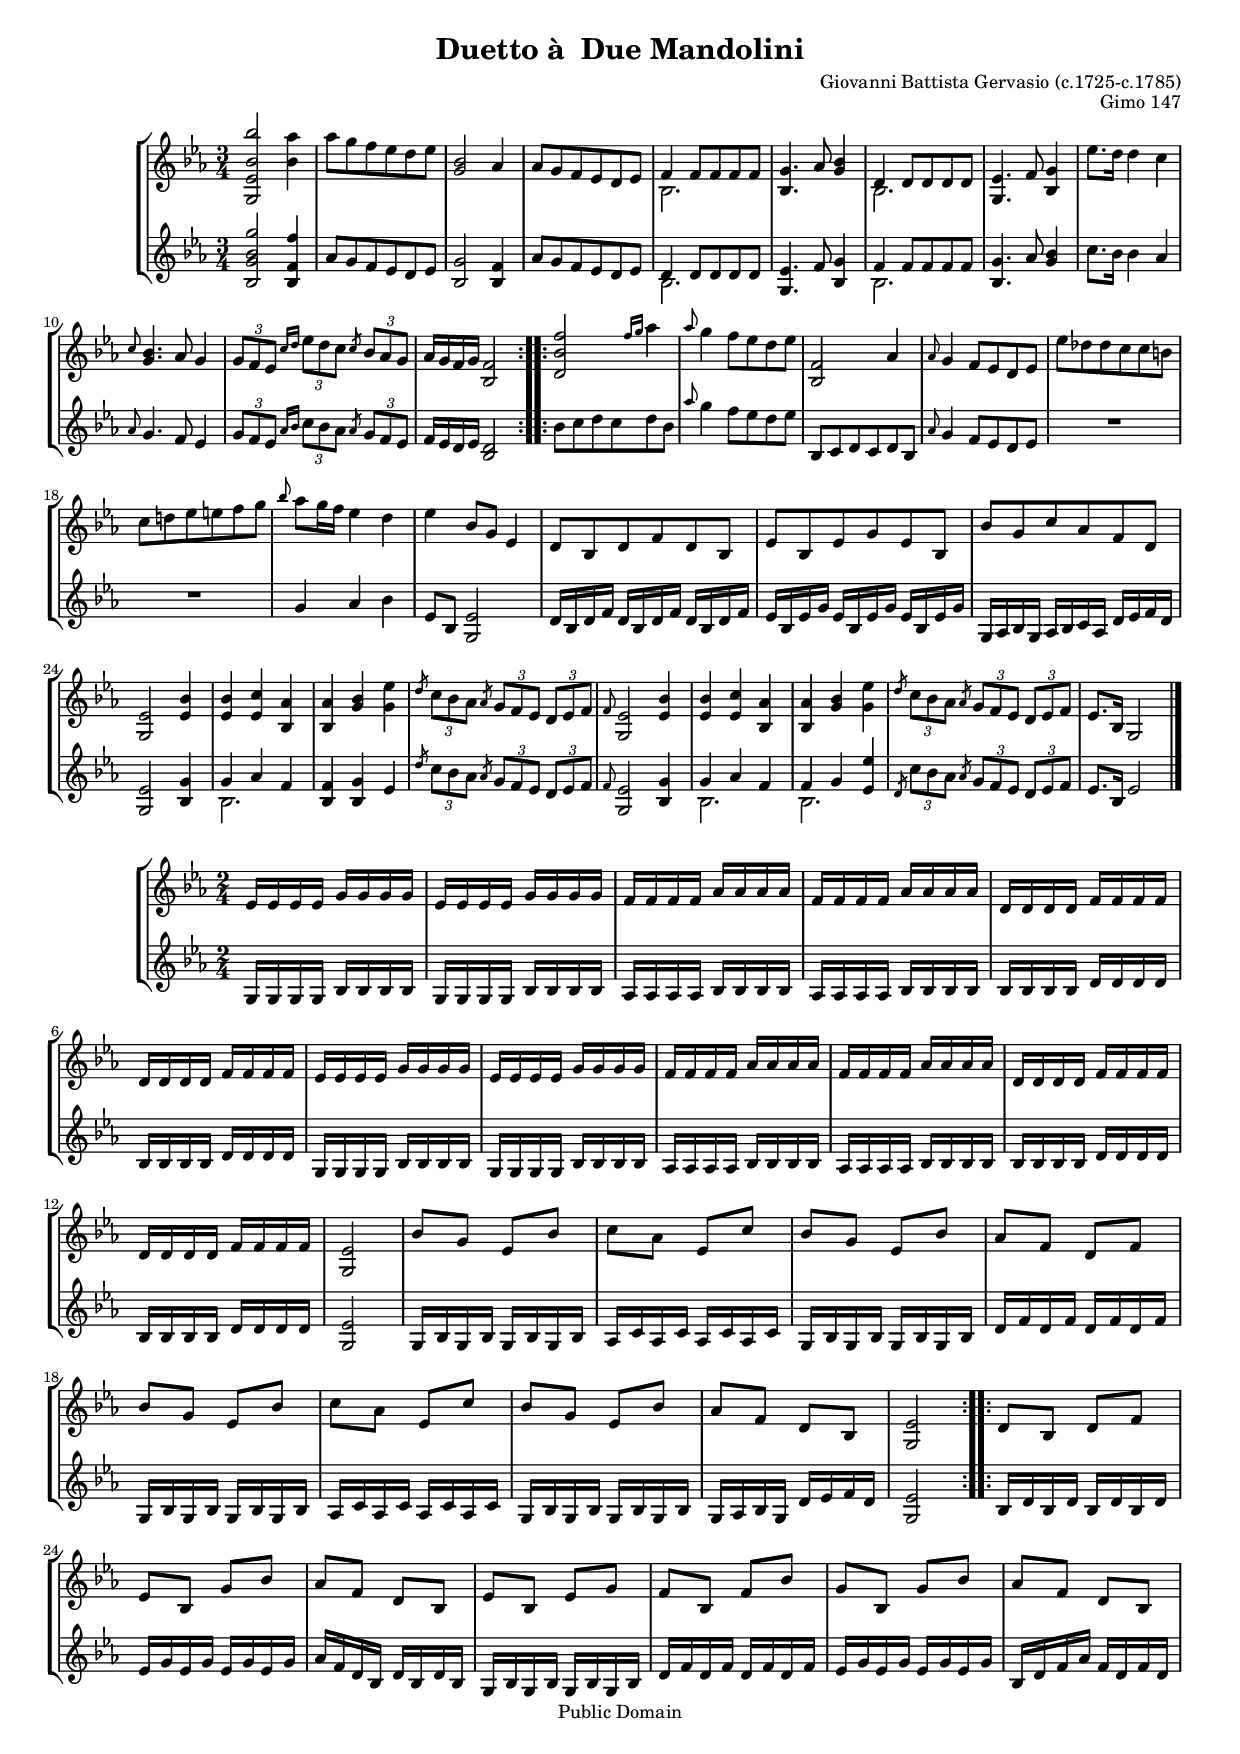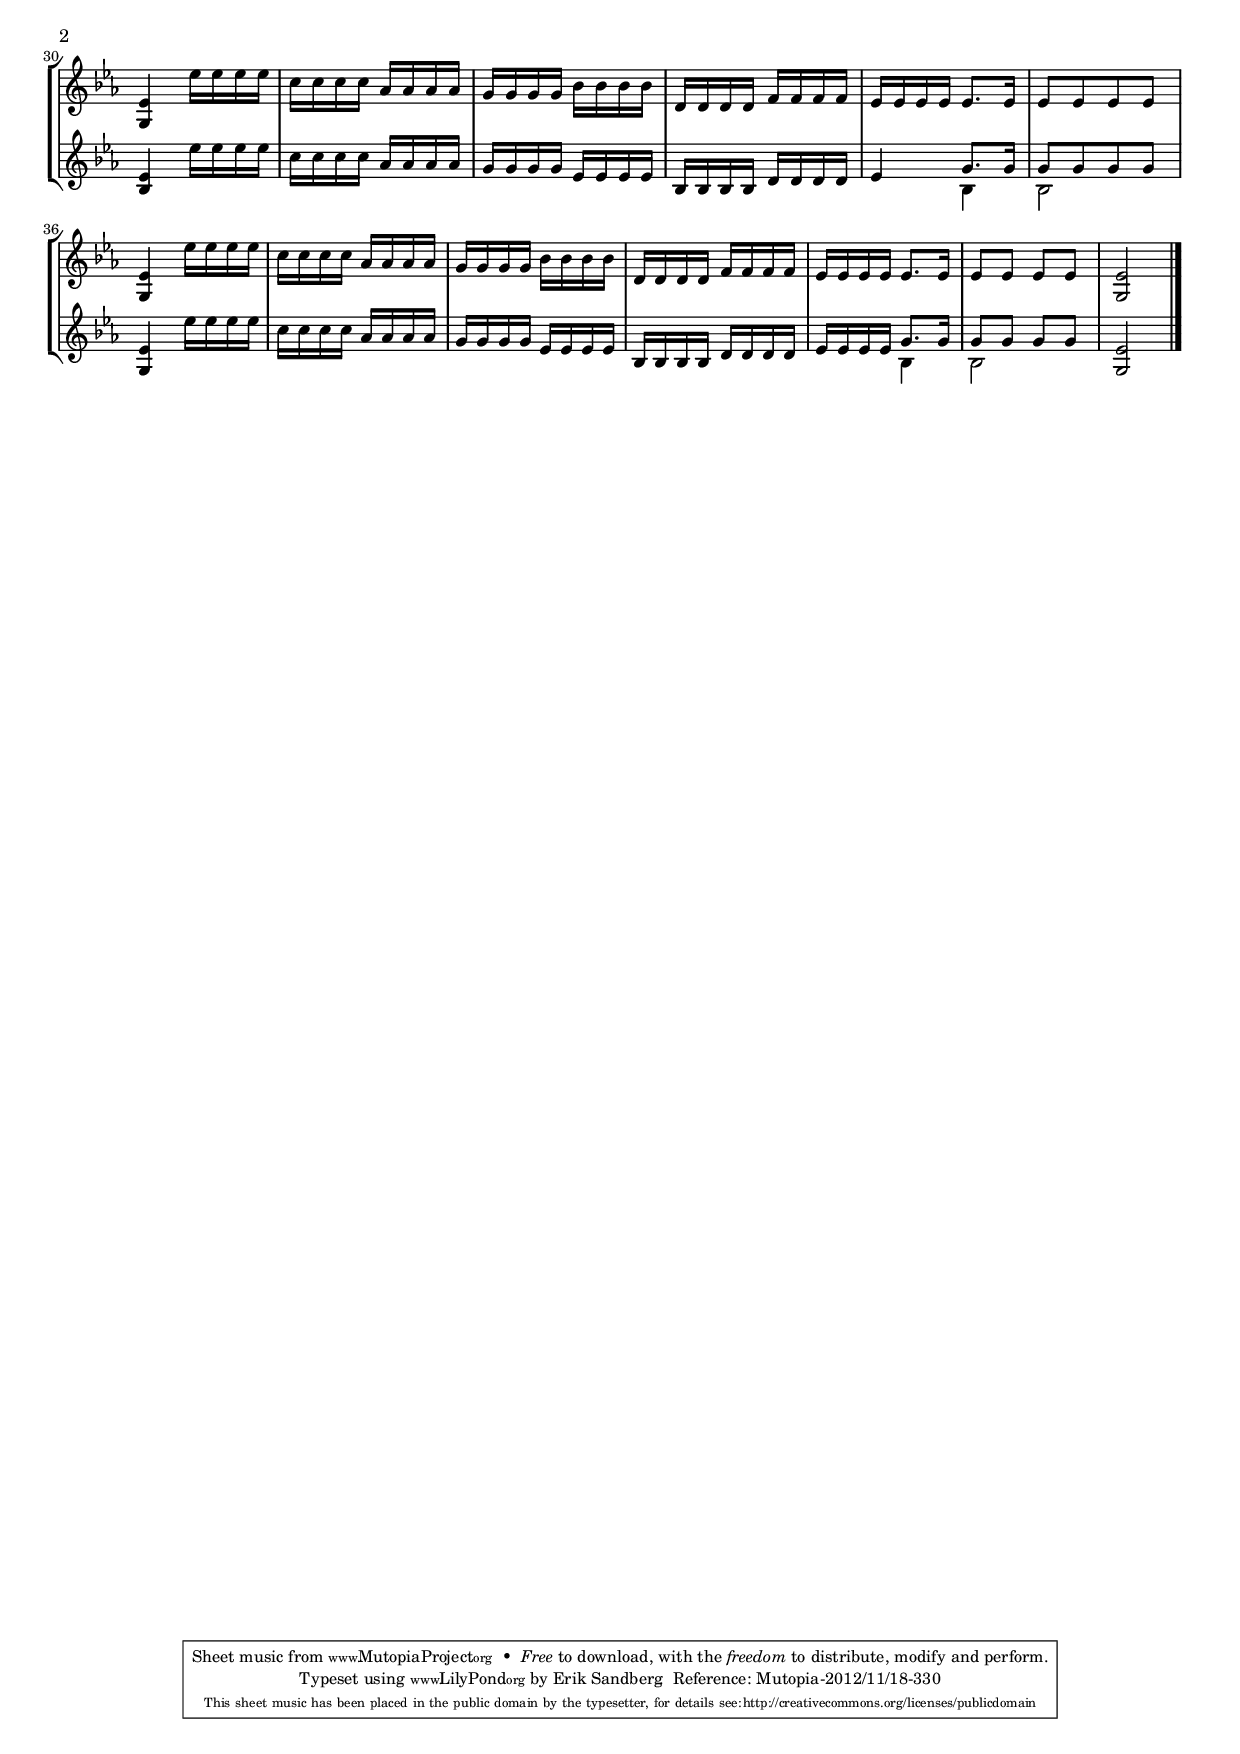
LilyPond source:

\version "2.16.0"

#(set-global-staff-size 16)
\version "2.16.0"

\header {
  title = "Duetto à  Due Mandolini"
  composer = "Giovanni Battista Gervasio (c.1725-c.1785)"
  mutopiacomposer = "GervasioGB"
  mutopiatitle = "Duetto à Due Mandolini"
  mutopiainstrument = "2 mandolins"
  date = "c.1760"
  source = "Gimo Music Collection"
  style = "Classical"
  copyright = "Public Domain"
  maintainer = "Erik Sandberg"
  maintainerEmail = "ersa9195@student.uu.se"
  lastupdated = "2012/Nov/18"

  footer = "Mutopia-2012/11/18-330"
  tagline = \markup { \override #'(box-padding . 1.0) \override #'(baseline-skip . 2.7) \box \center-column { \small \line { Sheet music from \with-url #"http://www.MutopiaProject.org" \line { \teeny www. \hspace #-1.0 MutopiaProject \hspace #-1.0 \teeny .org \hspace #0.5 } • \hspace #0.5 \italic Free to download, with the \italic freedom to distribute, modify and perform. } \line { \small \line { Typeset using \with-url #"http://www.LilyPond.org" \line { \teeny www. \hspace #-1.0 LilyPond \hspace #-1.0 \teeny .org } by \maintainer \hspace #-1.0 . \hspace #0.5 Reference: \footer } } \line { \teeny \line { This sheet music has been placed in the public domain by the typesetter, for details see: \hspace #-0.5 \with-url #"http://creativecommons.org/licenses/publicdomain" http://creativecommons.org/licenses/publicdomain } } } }
}


\version "2.16.0"
% Notes:
% Measure 31: I have added slashes through the grace notes. They are not
%   there in the manuscript, but I assumed it should be the same as in
%   measure 27 and Mandolin II in measure 31.

IMandI =  \relative c'''{
  \clef "treble"
  \key c\minor % actually g minor
  \time 3/4
  \set tupletSpannerDuration = #(ly:make-moment 1 4)

  \repeat "volta" 2 {
  <bes bes, es, g,>2 <as bes,>4 |
  as8 g f es d es |
  <bes g>2 as4 |
  %4
  as8 g f es d es |
  <<{f4 f8 f f f} \\ bes,2.>> |
  <g' bes,>4. as8 <bes g>4 |
  <<{d,4 d8 d d d} \\ bes2.>> |
  %8
  <es g,>4. f8 <g bes,>4 |
  es'8. d16 d4 c |
  <<\grace c8 bes4. g>> as8 g4 |
  \times 2/3 { g8[ f es]} \grace {c'16[ d]} \times 2/3 { es8[ d c]}
    \slashedGrace c8 \times 2/3 { bes8[ as g]} |
  %12
  as16 g f g <f bes,>2 |
  }

  \repeat "volta" 2 {
  <f' bes, d,>2 \grace {f16[ g]} as4 | \grace as8 g4 f8 es d es |
  <f, bes,>2 as4 |
  %16
  \grace as8 g4 f8 es d es |
  es' des des c c b |
  c d! es e f g |
  \grace bes8 as8 g16 f es4 d |
  %20
  es bes8 g es4 |
  d8 bes d f d bes |
  es bes es g es bes |
  bes' g c as f d |
  %24
  <es g,>2 <bes' es,>4 |
  <bes es,>4 <c es,> <as bes,> |
  <as bes,> <bes g> <es g,> |
  \slashedGrace d8 \times 2/3 { c8[ bes as]} \slashedGrace as8 \times 2/3 { g8[ f es]  d[ es f]} |
  %28
  \grace f8 <es g,>2 <bes' es,>4 |
  <bes es,>4 <c es,> <as bes,> |
  <as bes,> <bes g> <es g,> |
  \slashedGrace d8 \times 2/3 { c8[ bes as]} \slashedGrace as8 \times 2/3 { g8[ f es]  d[ es f]} |
  %32
  es8. bes16 g2 \bar "|."
  }
}

\version "2.16.0"

IMandII =  \relative c'''{
  \clef "treble"
  \key c\minor % actually g minor
  \time 3/4
  \set tupletSpannerDuration = #(ly:make-moment 1 4)

  \repeat "volta" 2 {
  <g bes, g bes,>2 <f f, bes,>4 |
  as,8 g f es d es |
  <g bes,>2 <f bes,>4 |
  %4
  as8 g f es d es |
  <<{d4 d8 d d d} \\ bes2.>> |
  <es g,>4. f8 <g bes,>4 |
  <<{f4 f8 f f f} \\ bes,2.>> |
  %8
  <g' bes,>4. as8 <bes g>4 |
  c8. bes16 bes4  as |
  \grace as8 g4. f8 es4 |
  \times 2/3 { g8[ f es]} \grace {as16[ bes]} \times 2/3 { c8[ bes as]}
    \slashedGrace as8 \times 2/3 { g8[ f es]} |
  %12
  f16 es d es <d bes>2 |
  }

  \repeat "volta" 2 {
  bes'8 c d c d bes |
  \grace as'8 g4 f8 es d es |
  bes, c d c d bes |
  %16
  \grace as'8 g4 f8 es d es |
  R2. | R2.
  g4 as bes |
  %20
  es,8 bes <es g,>2 |
   d16[ bes d f]  d[ bes d f]  d[ bes d f] |
   es[ bes es g]  es[ bes es g]  es[ bes es g] |
   g,[ as bes g]  as[ bes c as]  d[ es f d] |
  %24
  <es g,>2 <g bes,>4 |
  <<{g4 as f} \\ bes,2.>> |
  <f' bes,>4 <g bes,> es |
  \slashedGrace d'8 \times 2/3 { c[ bes as]} \slashedGrace as \times 2/3 { g[ f es]  d[ es f]} |
  %28
  \grace f8 <es g,>2 <g bes,>4 |
  <<{g4 as f} \\ bes,2.>> |
  <<{f'4 g <es' es,>} \\ bes,2.>> |
  \slashedGrace d8 \times 2/3 { c'[ bes as]} \slashedGrace as \times 2/3 { g[ f es]  d[ es f]} |
  %32
  es8. bes16 es2 \bar "|."
  }
}

\version "2.16.0"

IIMandI =  \relative c' {
  \clef "treble"
  \key es\major
  \time 2/4

  \repeat "volta" 2 {
  es16 es es es g g g g |
  es es es es g g g g |
  f f f f as as as as |
  %4
  f f f f as as as as |
  d, d d d f f f f |
  %6 Note: this bar is "es es es es g g g g" in both sources.
  d d d d f f f f |
  es es es es g g g g |
  %8
  es es es es g g g g |
  f f f f as as as as |
  f f f f as as as as |
  d, d d d f f f f |
  %12
  d d d d f f f f |
  <es g,>2 |
  bes'8 g es bes' |
  c as es c' |
  %16
  bes g es bes' |
  as f d f |
  bes g es bes' |
  c as es c' |
  %20
  bes g es bes' |
  as f d bes |
  <es g,>2
  }

  \repeat "volta" 2 {
  d8 bes d f |
  %24
  es bes g' bes |
  as f d bes |
  es bes es g |
  f bes, f' bes |
  %28
  g bes, g' bes |
  as f d bes |
  <es g,>4 es'16 es es es |
  c c c c as as as as |
  %32
  g g g g bes bes bes bes |
  d, d d d f f f f |
  es es es es es8. es16 |
   es8[ es es es] |
  %36
  <es g,>4 es'16 es es es |
  c c c c as as as as |
  g g g g bes bes bes bes |
  d, d d d f f f f |
  %40
  es es es es es8. es16 |
  es8 es es es |
  <es g,>2 \bar "|."
  }
}

\version "2.16.0"

IIMandII =  \relative c' {
  \clef "treble"
  \key es\major
  \time 2/4

  \repeat "volta" 2 {
  g16 g g g bes bes bes bes |
  g g g g bes bes bes bes |
  as as as as bes bes bes bes |
  %4 
  as as as as bes bes bes bes |
  bes bes bes bes d d d d |
  bes bes bes bes d d d d |
  g, g g g bes bes bes bes |
  %8
  g g g g bes bes bes bes |
  as as as as bes bes bes bes |
  as as as as bes bes bes bes |
  bes bes bes bes d d d d |
  %12
  bes bes bes bes d d d d |
  <es g,>2 |
  g,16 bes g bes g bes g bes |
  as c as c as c as c |
  %16
  g bes g bes g bes g bes |
  d f d f d f d f |
  g, bes g bes g bes g bes |
  as c as c as c as c |
  %20
  g bes g bes g bes g bes |
  g as bes g d' es f d |
  <es g,>2 |
  }

  \repeat "volta" 2 {
  bes16 d bes d bes d bes d |
  %24
  es g es g es g es g |
  as f d bes d bes d bes |
  g bes g bes g bes g bes |
  d f d f d f d f |
  %28
  es g es g es g es g |
  bes, d f as f d f d |
  <es bes>4 es'16 es es es |
  c c c c as as as as |
  %32
  g g g g es es es es |
  bes bes bes bes d d d d |
  es4 <<{g8. g16 |  g8[ g g g]} \\ {bes,4 | bes2}>> |
  %36
  <es g,>4 es'16 es es es |
  c c c c as as as as |
  g g g g es es es es |
  bes bes bes bes d d d d |
  %40 Note: the bes,4 is connected to the g16 in 148, so the bar looks like "es8 es es es g8. <g bes,>16"
  es es es es <<{g8. g16} \\ bes,4>> |
  <<{g'8 g g g} \\ bes,2>> |
  <es g,>2 \bar "|."
  }
}


\score {
  \context StaffGroup = Neutral <<
    \context Staff = I \IMandI
    \context Staff = II \IMandII
  >>
  \header {opus = "Gimo 147"}
  \layout {}
  
  \midi {
    \tempo 4 = 80
    }


}

\score {
  \context StaffGroup = Neutral <<
    \context Staff = I \IIMandI
    \context Staff = II \IIMandII
  >>
  \layout {}
  
  \midi {
    \tempo 4 = 120
    }


}
